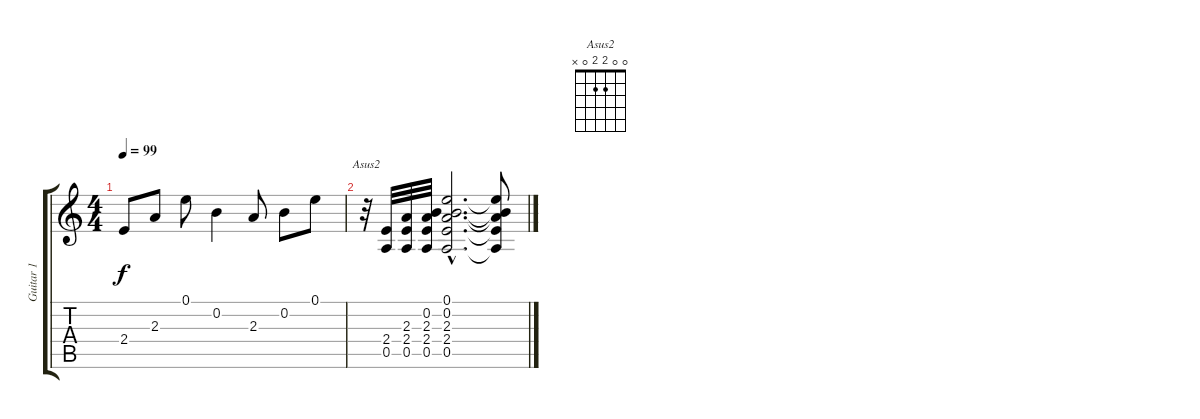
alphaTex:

\track ("Guitar 1" "Guitar 1") {instrument acousticguitarsteel}
\staff {score tabs}
\tuning (E4 B3 G3 D3 A2 E2) {hide}
\chord ("Asus2" 0 0 2 2 0 x)
\ts (4 4)
\tempo 99
\clef g2
\ks c
2.4.8{dy f} 2.3.8 0.1.8 0.2.4 2.3.8 0.2.8 0.1.8 |
r.32{ch "Asus2"} (2.4 0.5).32 (2.3 2.4 0.5).32 (0.2 2.3 2.4 0.5).32 (0.1{hac} 0.2{hac} 2.3{hac} 2.4{hac} 0.5{hac}).2{d} (0.1{t} 0.2{t} 2.3{t} 2.4{t} 0.5{t}).8
